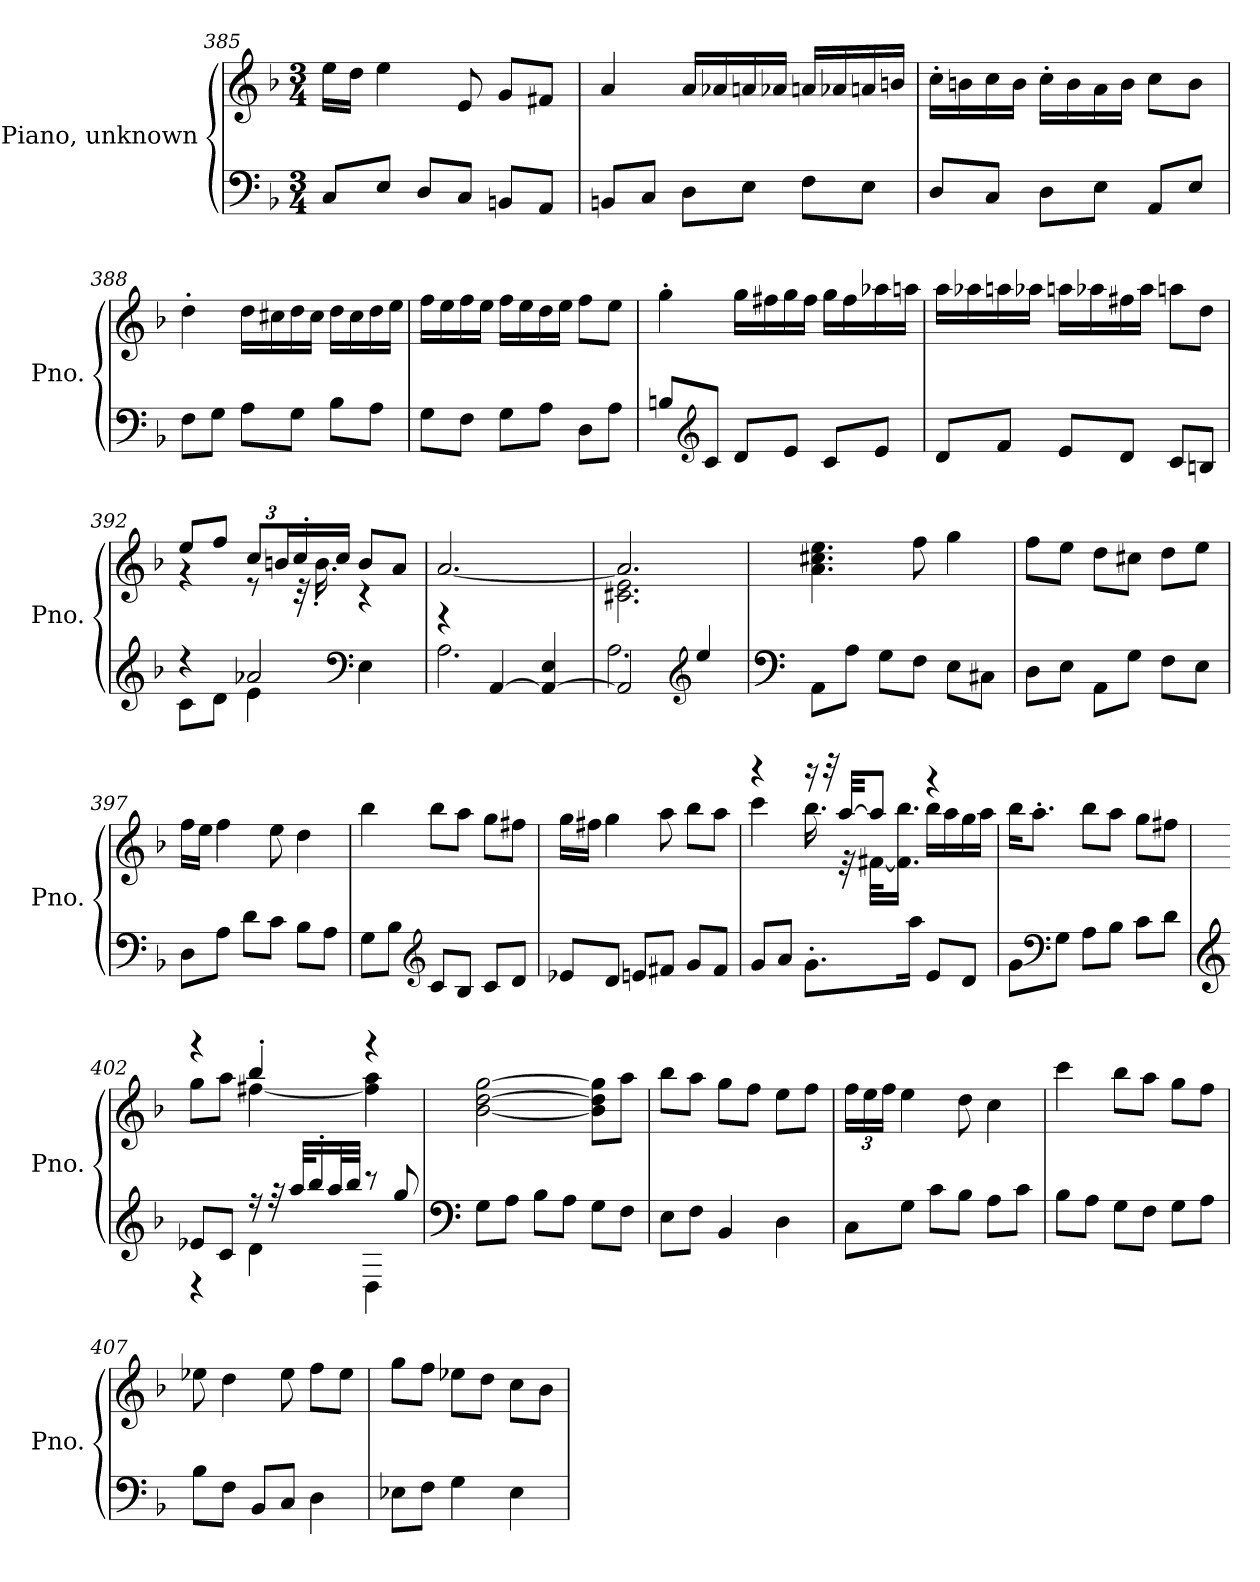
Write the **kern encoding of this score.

**kern	**kern
*part1	*part1
*staff2	*staff1
*I"Piano, unknown	*
*I'Pno.	*
*clefF4	*clefG2
*k[b-]	*k[b-]
*M3/4	*M3/4
=385	=385
8C/L	16ee\LL
.	16dd\JJ
8E/J	4ee\
8D/L	.
8C/J	8e/
8BBn/L	8g/L
8AA/J	8f#X/J
=386	=386
8BBn/L	4a/
8C/J	.
8D\L	16a/LL
.	16a-X/
8E\J	16an/
.	16a-X/JJ
8F\L	16an/LL
.	16a-X/
8E\J	16an/
.	16bn/JJ
=387	=387
8D/L	16cc'\LL
.	16bn\
8C/J	16cc\
.	16b\JJ
8D\L	16cc'\LL
.	16b\
8E\J	16a\
.	16b\JJ
8AA/L	8cc\L
8E/J	8b\J
!!LO:LB:g=z
=388	=388
8F\L	4dd'\
8G\J	.
8A\L	16dd\LL
.	16cc#X\
8G\J	16dd\
.	16cc#\JJ
8B-\L	16dd\LL
.	16cc#\
8A\J	16dd\
.	16ee\JJ
=389	=389
8G\L	16ff\LL
.	16ee\
8F\J	16ff\
.	16ee\JJ
8G\L	16ff\LL
.	16ee\
8A\J	16dd\
.	16ee\JJ
8D\L	8ff\L
8A\J	8ee\J
=390	=390
8Bn/L	4gg'\
*clefG2	*
8c/J	.
8d/L	16gg\LL
.	16ff#X\
8e/J	16gg\
.	16ff#\JJ
8c/L	16gg\LL
.	16ff#\
8e/J	16aa-X\
.	16aan\JJ
!!LO:LB:g=z
=391	=391
8d/L	16aa\LL
.	16aa-X\
8f/J	16aan\
.	16aa-X\JJ
8e/L	16aan\LL
.	16aa-X\
8d/J	16ff#X\
.	16aa-\JJ
8c/L	8aan\L
8Bn/J	8dd\J
=392	=392
*^	*^
4r	8c\L	8ee/L	4r
.	8d\J	8ff/J	.
*	*	*Xbrackettup	*
2a-X/	4e\	12cc/L	8r
.	.	24bn/L	.
.	.	16cc'/	32r
.	.	.	16.b'\
.	.	16cc/JJ	.
*clefF4	*	*	*
.	4E\	8b/L	4r
.	.	8a/J	.
*	*	*v	*v
=393	=393	=393
4r	2.A\	[2.a/
[4AA/	.	.
4AA/_ 4E/	.	.
=394	=394	=394
*	*	*^
2AA/]	2.A\	2.a/]	2.c#X\ 2.e\
*clefG2	*	*	*
4ee/	.	.	.
*v	*v	*	*
*	*v	*v
!!LO:LB:g=z
=395	=395
*clefF4	*
8AA\L	4.a\ 4.cc#X\ 4.ee\
8A\J	.
8G\L	.
8F\J	8ff\
8E\L	4gg\
8C#X\J	.
=396	=396
8D\L	8ff\L
8E\J	8ee\J
8AA\L	8dd\L
8G\J	8cc#X\J
8F\L	8dd\L
8E\J	8ee\J
=397	=397
8D\L	16ff\LL
.	16ee\JJ
8A\J	4ff\
8d\L	.
8c\J	8ee\
8B-\L	4dd\
8A\J	.
=398	=398
8G\L	4bb-\
8B-\J	.
*clefG2	*
8c/L	8bb-\L
8B-/J	8aa\J
8c/L	8gg\L
8d/J	8ff#X\J
=399	=399
8e-X/L	16gg\LL
.	16ff#X\JJ
8d/J	4gg\
8en/L	.
8f#X/J	8aa\
8g/L	8bb-\L
8f#/J	8aa\J
!!LO:LB:g=z
=400	=400
*	*^
8g/L	4r	4ccc\
8a/J	.	.
8.g'\L	16r	16.bb-\
.	32r	.
.	[32aa/KKL	32r
.	8aa/J]	[32f#X\KLL
.	.	16.f#\] 16.bb-\JJ
16aa\Jk	.	.
8e/L	4r	16bb-\LL
.	.	16aa\
8d/J	.	16gg\
.	.	16aa\JJ
*	*v	*v
=401	=401
8g\L	16bb-\KL
.	8.aa'\J
*clefF4	*
8G\J	.
8A\L	8bb-\L
8B-\J	8aa\J
8c\L	8gg\L
8d\J	8ff#X\J
=402	=402
*clefG2	*
*^	*^
8e-X/L	4r	4r	8gg\L
8c/J	.	.	8aa\J
16r	4d\	4bb-'/	[4ff#X\
32r	.	.	.
32aa/KLL	.	.	.
16bb-'/	.	.	.
32aa/L	.	.	.
32bb-/JJJ	.	.	.
8r	4D\	4r	4ff#\] 4aa\
8gg/	.	.	.
*v	*v	*	*
*	*v	*v
!!LO:PB:g=z
=403	=403
*clefF4	*
8G\L	[2b-\ [2dd\ [2gg\
8A\J	.
8B-\L	.
8A\J	.
8G\L	8b-\] 8dd\] 8gg\]L
8F\J	8aa\J
=404	=404
8E\L	8bb-\L
8F\J	8aa\J
4BB-/	8gg\L
.	8ff\J
4D\	8ee\L
.	8ff\J
=405	=405
8C\L	24ff\LL
.	24ee\
.	24ff\JJ
8G\J	4ee\
8c\L	.
8B-\J	8dd\
8A\L	4cc\
8c\J	.
=406	=406
8B-\L	4ccc\
8A\J	.
8G\L	8bb-\L
8F\J	8aa\J
8G\L	8gg\L
8A\J	8ff\J
=407	=407
8B-\L	8ee-X\
8F\J	4dd\
8BB-/L	.
8C/J	8ee-\
4D\	8ff\L
.	8ee-\J
=408	=408
8E-X\L	8gg\L
8F\J	8ff\J
4G\	8ee-X\L
.	8dd\J
4E-\	8cc\L
.	8b-\J
=	=
*-	*-
